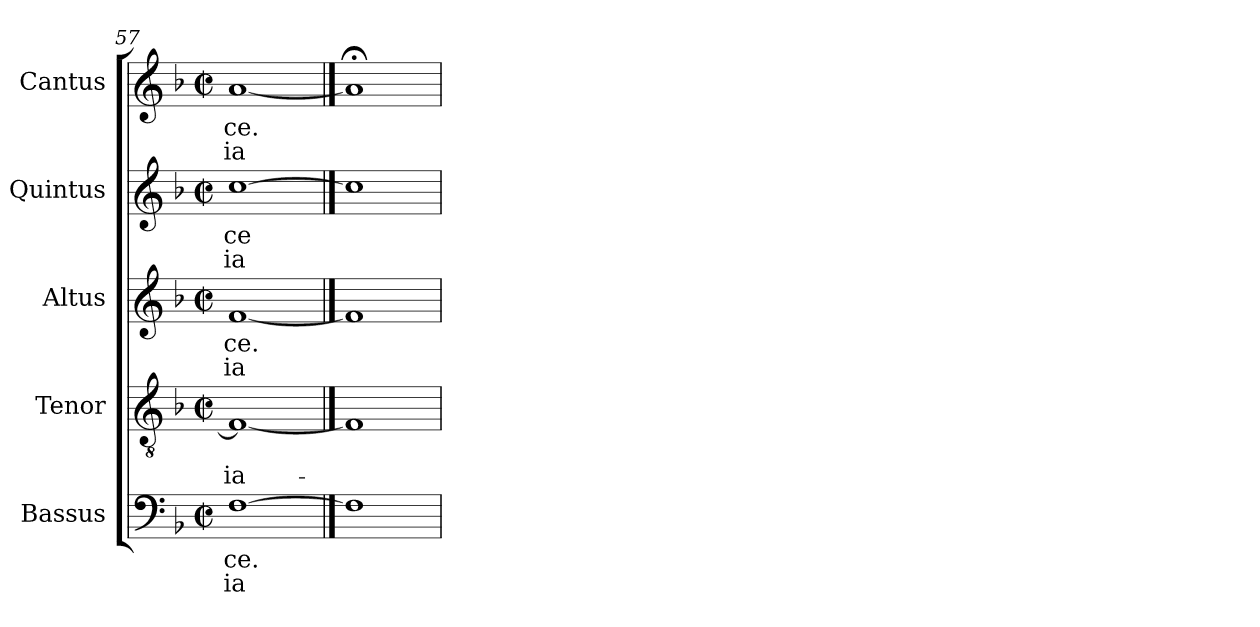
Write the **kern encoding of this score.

**kern	**text	**text	**kern	**text	**text	**kern	**text	**text	**kern	**text	**text	**kern	**text	**text
*part5	*part5	*part5	*part4	*part4	*part4	*part3	*part3	*part3	*part2	*part2	*part2	*part1	*part1	*part1
*staff5	*staff5	*staff5	*staff4	*staff4	*staff4	*staff3	*staff3	*staff3	*staff2	*staff2	*staff2	*staff1	*staff1	*staff1
*I"Bassus	*	*	*I"Tenor	*	*	*I"Altus	*	*	*I"Quintus	*	*	*I"Cantus	*	*
*I'B	*	*	*I'T	*	*	*I'A	*	*	*	*	*	*I'C	*	*
*clefF4	*	*	*clefGv2	*	*	*clefG2	*	*	*clefG2	*	*	*clefG2	*	*
*k[b-]	*	*	*k[b-]	*	*	*k[b-]	*	*	*k[b-]	*	*	*k[b-]	*	*
*F:	*	*	*F:	*	*	*F:	*	*	*F:	*	*	*F:	*	*
*M2/2	*	*	*M2/2	*	*	*M2/2	*	*	*M2/2	*	*	*M2/2	*	*
*met(c|)	*	*	*met(c|)	*	*	*met(c|)	*	*	*met(c|)	*	*	*met(c|)	*	*
=57	=57	=57	=57	=57	=57	=57	=57	=57	=57	=57	=57	=57	=57	=57
!	!LO:LY:b	!LO:LY:b	!	!	!LO:LY:b	!	!LO:LY:b	!LO:LY:b	!	!LO:LY:b	!LO:LY:b	!	!LO:LY:b	!LO:LY:b
[1F	-ce.	-ia	1F_	.	-ia-	[1f	-ce.	-ia	[1cc	-ce	-ia	[1a	-ce.	-ia
==58	==58	==58	==58	==58	==58	==58	==58	==58	==58	==58	==58	==58	==58	==58
1F]	.	.	1F]	.	.	1f]	.	.	1cc]	.	.	1a;<]	.	.
=	=	=	=	=	=	=	=	=	=	=	=	=	=	=
*-	*-	*-	*-	*-	*-	*-	*-	*-	*-	*-	*-	*-	*-	*-
